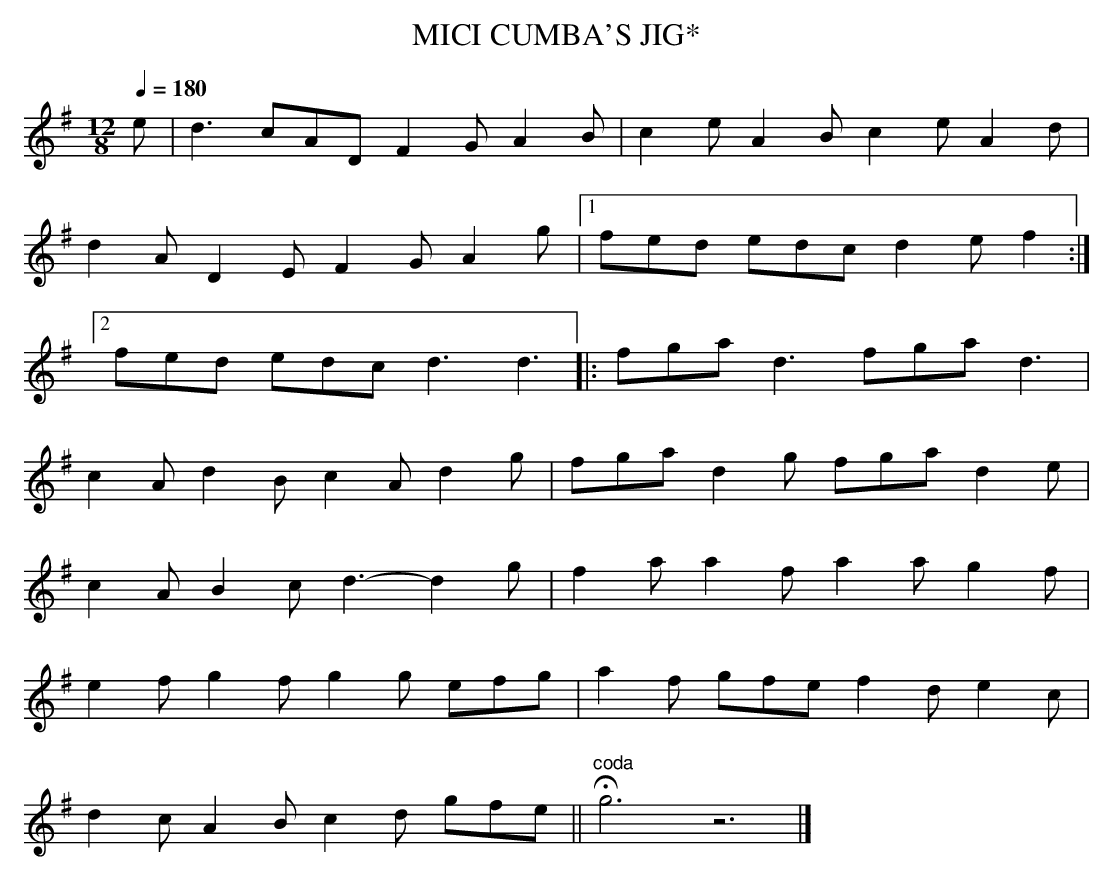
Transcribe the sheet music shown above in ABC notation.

X:1
T:MICI CUMBA'S JIG*
M:12/8
L:1/8
Q:1/4=180
K:G
e|d3 cAD F2G A2B|c2e A2B c2e A2d|
d2A D2E F2G A2g |1 fed edc d2e f2 :|
[2 fed edc d3 d3||:fga d3 fga d3|
c2A d2B c2A d2g|fga d2g fga d2e|
c2A B2c d3-d2g|f2a a2f a2a g2f|
e2f g2f g2g efg|a2f gfe f2d e2c|
d2c A2B c2d gfe ||"^coda"Hg6z6|]
